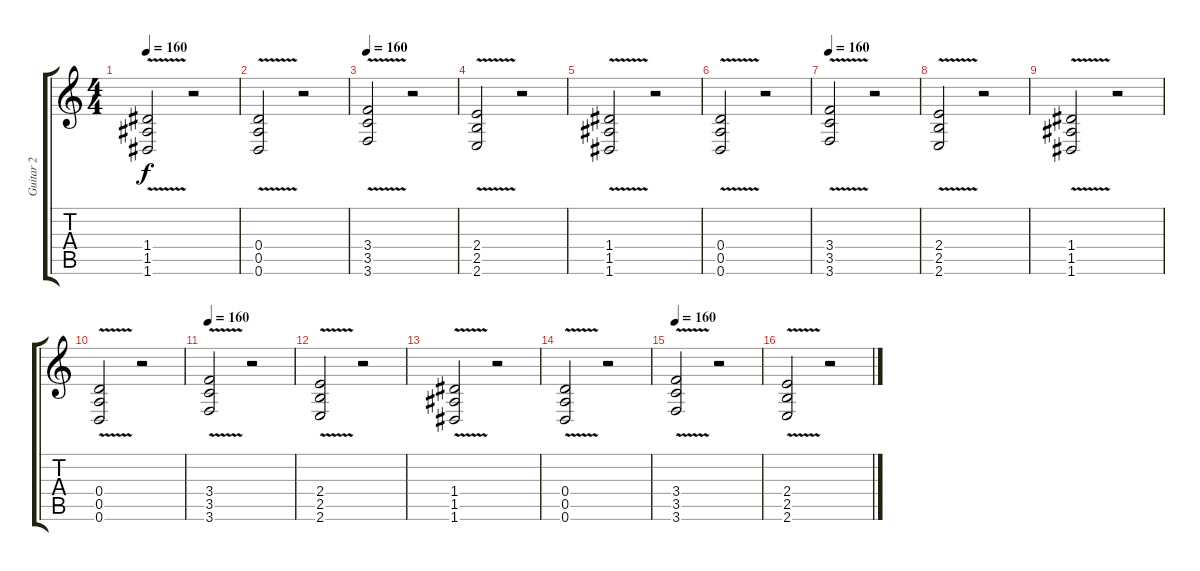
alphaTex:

\track ("Guitar 2" "Guitar 2") {instrument distortionguitar}
\staff {score tabs}
\tuning (E4 B3 G3 D3 A2 D2) {hide}
\ts (4 4)
\tempo 160
\clef g2
\ks c
(1.4 1.5{v} 1.6).2{dy f} r.2 |
(0.4 0.5{v} 0.6).2 r.2 |
\tempo 160
(3.4 3.5 3.6{v}).2 r.2 |
(2.4 2.5 2.6{v}).2 r.2 |
(1.4 1.5{v} 1.6).2 r.2 |
(0.4 0.5{v} 0.6).2 r.2 |
\tempo 160
(3.4 3.5 3.6{v}).2 r.2 |
(2.4 2.5 2.6{v}).2 r.2 |
(1.4 1.5{v} 1.6).2 r.2 |
(0.4 0.5{v} 0.6).2 r.2 |
\tempo 160
(3.4 3.5 3.6{v}).2 r.2 |
(2.4 2.5 2.6{v}).2 r.2 |
(1.4 1.5{v} 1.6).2 r.2 |
(0.4 0.5{v} 0.6).2 r.2 |
\tempo 160
(3.4 3.5 3.6{v}).2 r.2 |
(2.4 2.5 2.6{v}).2 r.2
